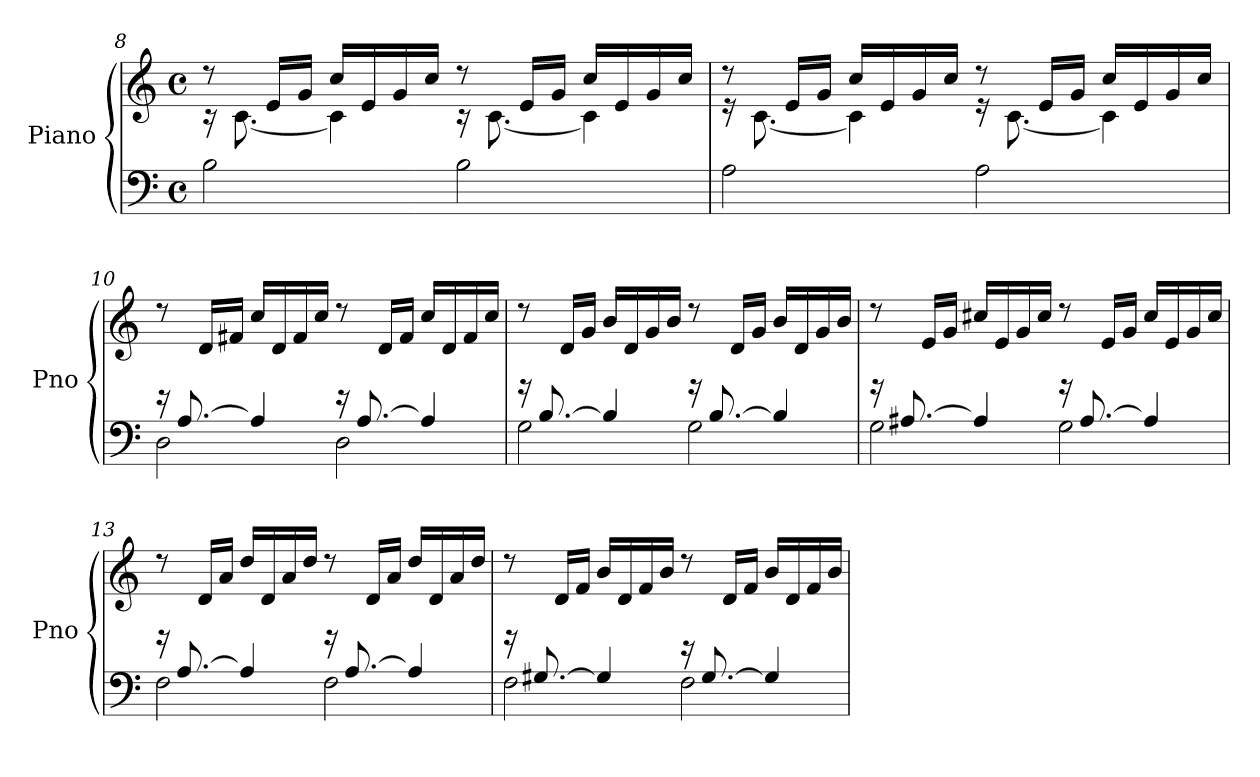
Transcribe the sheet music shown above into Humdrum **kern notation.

**kern	**kern
*part1	*part1
*staff2	*staff1
*I"Piano	*
*I'Pno	*
*clefF4	*clefG2
*k[]	*k[]
*C:	*C:
*M4/4	*M4/4
*met(c)	*met(c)
=8	=8
*	*^
2B\	8r	16rc
.	.	[8.c\
.	16e/LL	.
.	16g/JJ	.
.	16cc/LL	4c\]
.	16e/	.
.	16g/	.
.	16cc/JJ	.
2B\	8r	16rc
.	.	[8.c\
.	16e/LL	.
.	16g/JJ	.
.	16cc/LL	4c\]
.	16e/	.
.	16g/	.
.	16cc/JJ	.
=9	=9	=9
2A\	8r	16re
.	.	[8.c\
.	16e/LL	.
.	16g/JJ	.
.	16cc/LL	4c\]
.	16e/	.
.	16g/	.
.	16cc/JJ	.
2A\	8r	16re
.	.	[8.c\
.	16e/LL	.
.	16g/JJ	.
.	16cc/LL	4c\]
.	16e/	.
.	16g/	.
.	16cc/JJ	.
!!LO:LB:g=z	!!
=10	=10	=10
*^	*	*
16ryy	2D\	8r	16rBB
[8.A/	.	.	4..ryy
.	.	16d/LL	.
.	.	16f#X/JJ	.
4A/]	.	16cc/LL	.
.	.	16d/	.
.	.	16f#/	.
.	.	16cc/JJ	.
16ryy	2D\	8r	16rBB
[8.A/	.	.	4..ryy
.	.	16d/LL	.
.	.	16f#/JJ	.
4A/]	.	16cc/LL	.
.	.	16d/	.
.	.	16f#/	.
.	.	16cc/JJ	.
=11	=11	=11	=11
16ryy	2G\	8r	16rD
[8.B/	.	.	4..ryy
.	.	16d/LL	.
.	.	16g/JJ	.
4B/]	.	16b/LL	.
.	.	16d/	.
.	.	16g/	.
.	.	16b/JJ	.
16ryy	2G\	8r	16rD
[8.B/	.	.	4..ryy
.	.	16d/LL	.
.	.	16g/JJ	.
4B/]	.	16b/LL	.
.	.	16d/	.
.	.	16g/	.
.	.	16b/JJ	.
=12	=12	=12	=12
16ryy	2G\	8r	16rD
[8.A#X/	.	.	4..ryy
.	.	16e/LL	.
.	.	16g/JJ	.
4A#/]	.	16cc#X/LL	.
.	.	16e/	.
.	.	16g/	.
.	.	16cc#/JJ	.
16ryy	2G\	8r	16rD
[8.A#/	.	.	4..ryy
.	.	16e/LL	.
.	.	16g/JJ	.
4A#/]	.	16cc#/LL	.
.	.	16e/	.
.	.	16g/	.
.	.	16cc#/JJ	.
!!LO:LB:g=z	!!
=13	=13	=13	=13
16ryy	2F\	8r	16rD
[8.A/	.	.	4..ryy
.	.	16d/LL	.
.	.	16a/JJ	.
4A/]	.	16dd/LL	.
.	.	16d/	.
.	.	16a/	.
.	.	16dd/JJ	.
16ryy	2F\	8r	16rD
[8.A/	.	.	4..ryy
.	.	16d/LL	.
.	.	16a/JJ	.
4A/]	.	16dd/LL	.
.	.	16d/	.
.	.	16a/	.
.	.	16dd/JJ	.
=14	=14	=14	=14
16ryy	2F\	8r	16rD
[8.G#X/	.	.	4..ryy
.	.	16d/LL	.
.	.	16f/JJ	.
4G#/]	.	16b/LL	.
.	.	16d/	.
.	.	16f/	.
.	.	16b/JJ	.
16ryy	2F\	8r	16rBB
[8.G#/	.	.	4..ryy
.	.	16d/LL	.
.	.	16f/JJ	.
4G#/]	.	16b/LL	.
.	.	16d/	.
.	.	16f/	.
.	.	16b/JJ	.
*v	*v	*	*
*	*v	*v
=	=
*-	*-
